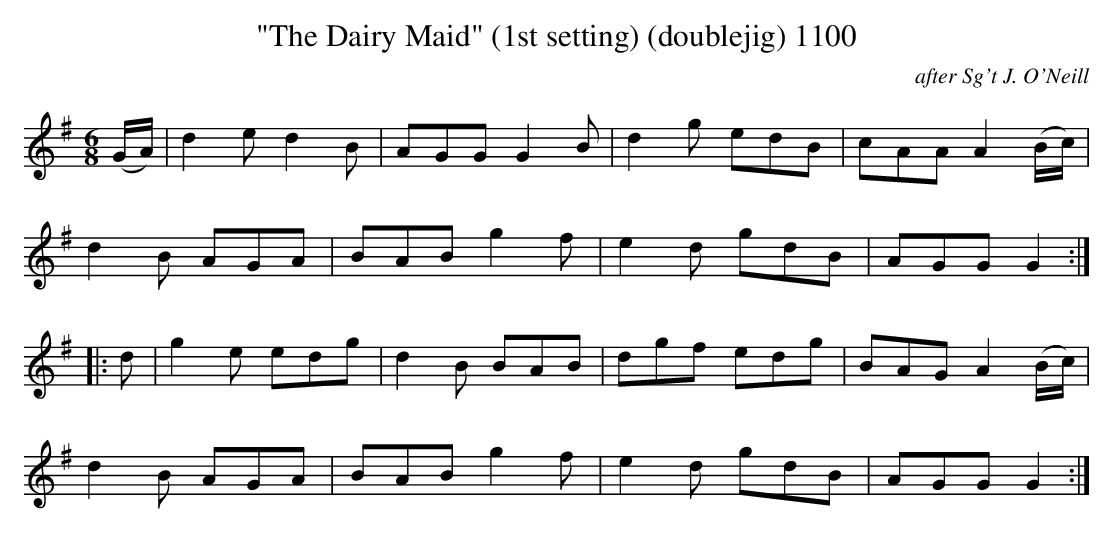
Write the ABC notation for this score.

X:1
T:"The Dairy Maid" (1st setting) (doublejig) 1100
C:after Sg't J. O'Neill
VINCE BRENNAN July 2003 (HTTP://WWW.SOSYOURMOM.COM)
M:6/8
L:1/8
K:G
(G/2A/2)|d2e d2B|AGG G2B|d2g edB|cAA A2(B/2c/2)|
d2B AGA|BAB g2f|e2d gdB|AGG G2:|
|:d|g2e edg|d2B BAB|dgf edg|BAG A2(B/2c/2)|
d2B AGA|BAB g2f|e2d gdB|AGG G2:|
